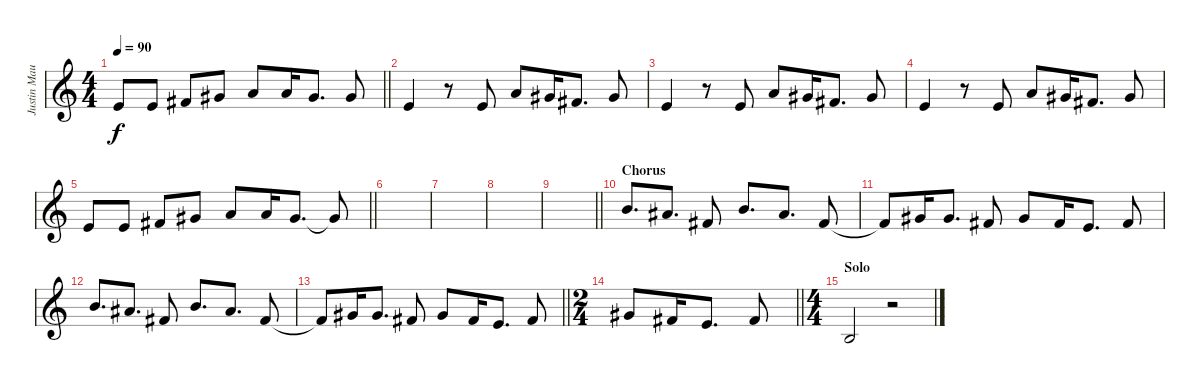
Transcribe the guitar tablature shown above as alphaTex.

\track ("Justin Mauriello - Vocals" "Justin Mau") {instrument tenorsax}
\staff {score}
\tuning (E4 B3 G3 D3 A2 E2) {hide}
\ts (4 4)
\tempo 90
\clef g2
\barLineRight lightlight
\ks c
0.1.8{dy f} 0.1.8 2.1.8 4.1.8 5.1.8 5.1.16 4.1.8{d} 4.1.8 |
0.1.4 r.8 0.1.8 5.1.8 4.1.16 2.1.8{d} 4.1.8 |
0.1.4 r.8 0.1.8 5.1.8 4.1.16 2.1.8{d} 4.1.8 |
0.1.4 r.8 0.1.8 5.1.8 4.1.16 2.1.8{d} 4.1.8 |
\barLineRight lightlight
0.1.8 0.1.8 2.1.8 4.1.8 5.1.8 5.1.16 4.1.8{d} 4.1{t}.8 |
|
|
|
\barLineRight lightlight
|
\section ("" "Chorus")
7.1.8{d} 6.1.8{d} 2.1.8 7.1.8{d} 6.1.8{d} 2.1.8 |
2.1{t}.8 4.1.16 4.1.8{d} 2.1.8 4.1.8 2.1.16 0.1.8{d} 2.1.8 |
7.1.8{d} 6.1.8{d} 2.1.8 7.1.8{d} 6.1.8{d} 2.1.8 |
\barLineRight lightlight
2.1{t}.8 4.1.16 4.1.8{d} 2.1.8 4.1.8 2.1.16 0.1.8{d} 2.1.8 |
\ts (2 4)
\barLineRight lightlight
4.1.8 2.1.16 0.1.8{d} 2.1.8 |
\ts (4 4)
\section ("" "Solo")
0.2.2 r.2
